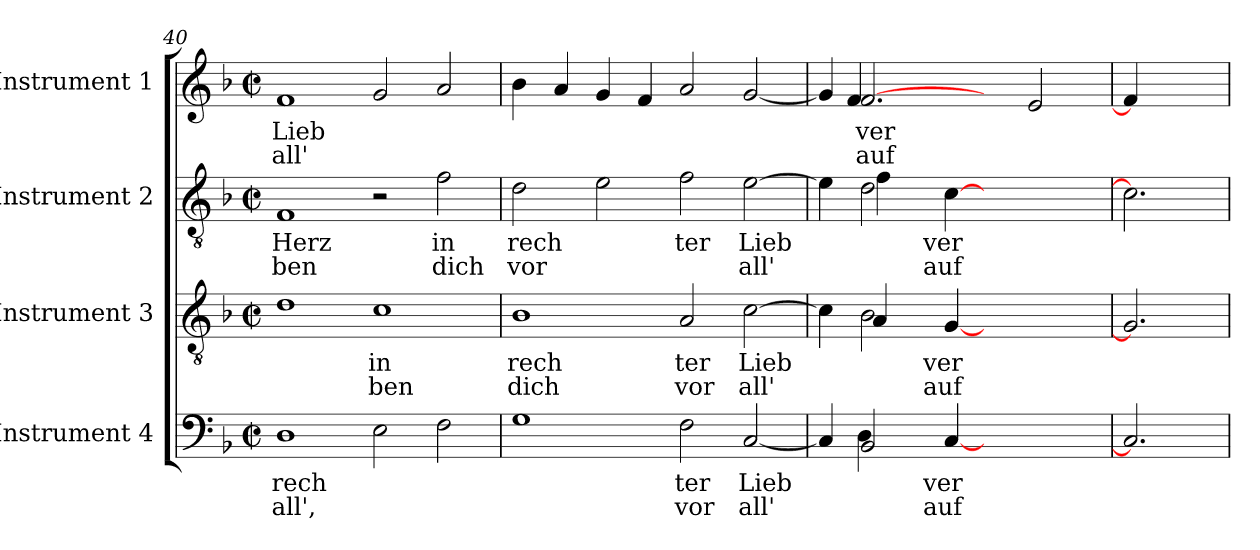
**kern	**text	**text	**kern	**text	**text	**kern	**text	**text	**kern	**text	**text
*part4	*part4	*part4	*part3	*part3	*part3	*part2	*part2	*part2	*part1	*part1	*part1
*staff4	*staff4	*staff4	*staff3	*staff3	*staff3	*staff2	*staff2	*staff2	*staff1	*staff1	*staff1
*I"Instrument 4	*	*	*I"Instrument 3	*	*	*I"Instrument 2	*	*	*I"Instrument 1	*	*
*clefF4	*	*	*clefGv2	*	*	*clefGv2	*	*	*clefG2	*	*
*k[b-]	*	*	*k[b-]	*	*	*k[b-]	*	*	*k[b-]	*	*
*F:	*	*	*F:	*	*	*F:	*	*	*F:	*	*
*M2/2	*	*	*M2/2	*	*	*M2/2	*	*	*M2/2	*	*
*met(c|)	*	*	*met(c|)	*	*	*met(c|)	*	*	*met(c|)	*	*
=40	=40	=40	=40	=40	=40	=40	=40	=40	=40	=40	=40
!	!LO:LY:b:cj	!LO:LY:b:cj	!	!	!	!	!LO:LY:b:cj	!LO:LY:b:cj	!	!LO:LY:b:cj	!LO:LY:b:cj
1D	rech	all',	1d	.	.	1F	Herz	ben	1f	Lieb	all'
!	!	!	!	!LO:LY:b:cj	!LO:LY:b:cj	!	!	!	!	!	!
2E\	.	.	1c	in	ben	2r	.	.	2g/	.	.
!	!	!	!	!	!	!	!LO:LY:b:cj	!LO:LY:b:cj	!	!	!
2F\	.	.	.	.	.	2f\	in	dich	2a/	.	.
=41	=41	=41	=41	=41	=41	=41	=41	=41	=41	=41	=41
!	!	!	!	!LO:LY:b:cj	!LO:LY:b:cj	!	!LO:LY:b:cj	!LO:LY:b:cj	!	!	!
1G	.	.	1B-	rech	dich	2d\	rech	vor	4b-\	.	.
.	.	.	.	.	.	.	.	.	4a/	.	.
.	.	.	.	.	.	2e\	.	.	4g/	.	.
.	.	.	.	.	.	.	.	.	4f/	.	.
!	!LO:LY:b:cj	!LO:LY:b:cj	!	!LO:LY:b:cj	!LO:LY:b:cj	!	!LO:LY:b:cj	!	!	!	!
2F\	ter	vor	2A/	ter	vor	2f\	ter	.	2a/	.	.
!	!LO:LY:b:cj	!LO:LY:b:cj	!	!LO:LY:b:cj	!LO:LY:b:cj	!	!LO:LY:b:cj	!LO:LY:b:cj	!	!	!
[<2C/	Lieb	all'	[>2c\	Lieb	all'	[>2e\	Lieb	all'	[<2g/	.	.
=42	=42	=42	=42	=42	=42	=42	=42	=42	=42	=42	=42
*^	*	*	*^	*	*	*^	*	*	*^	*	*
4C/]	4ryy	.	.	4c\]	4ryy	.	.	4e\]	4ryy	.	.	4g/]	4ryy	.	.
!	!	!	!	!	!	!	!	!	!	!	!	!	!	!LO:LY:b:cj	!LO:LY:b:cj
2BB-/	4D\	.	.	2B-\	4A/	.	.	2d\	4f\	.	.	[2.f	4f/	ver	auf
.	2.ryy	.	.	.	2.ryy	.	.	.	2.ryy	.	.	.	1ryy	.	.
!	!	!LO:LY:b:cj	!LO:LY:b:cj	!	!	!LO:LY:b:cj	!LO:LY:b:cj	!	!	!LO:LY:b:cj	!LO:LY:b:cj	!	!	!	!
[4C	.	ver	auf	[4G	.	ver	auf	[4c	.	ver	auf	.	.	.	.
2.ryy	.	.	.	2.ryy	.	.	.	2.ryy	.	.	.	4ryy	.	.	.
.	2ryy	.	.	.	2ryy	.	.	.	2ryy	.	.	2e/	.	.	.
.	.	.	.	.	.	.	.	.	.	.	.	.	4ryy	.	.
*v	*v	*	*	*	*	*	*	*v	*v	*	*	*v	*v	*	*
*	*	*	*v	*v	*	*	*	*	*	*	*	*
=43	=43	=43	=43	=43	=43	=43	=43	=43	=43	=43	=43
2.C]	.	.	2.G]	.	.	2.c]	.	.	4f]	.	.
.	.	.	.	.	.	.	.	.	2ryy	.	.
=	=	=	=	=	=	=	=	=	=	=	=
*-	*-	*-	*-	*-	*-	*-	*-	*-	*-	*-	*-
